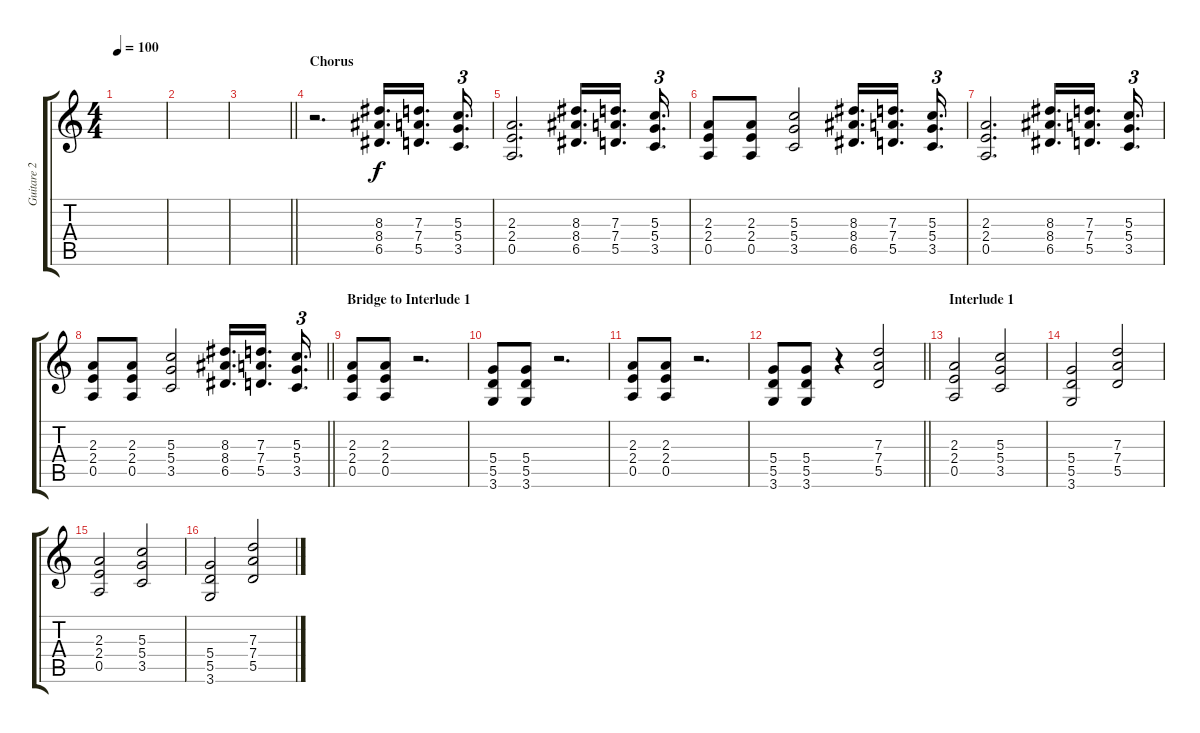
\track ("Guitare 2" "Guitare 2") {instrument electricguitarmuted}
\staff {score tabs}
\tuning (E4 B3 G3 D3 A2 E2) {hide}
\ts (4 4)
\tempo 100
\clef g2
\ks c
|
|
\barLineRight lightlight
|
\section ("" "Chorus")
r.2{d} (8.3 8.4 6.5).16{d instrument distortionguitar} (7.3 7.4 5.5).16{d} (5.3 5.4 3.5).16{d tu (3 2)} |
(2.3 2.4 0.5).2{d} (8.3 8.4 6.5).16{d} (7.3 7.4 5.5).16{d} (5.3 5.4 3.5).16{d tu (3 2)} |
(2.3 2.4 0.5).8 (2.3 2.4 0.5).8 (5.3 5.4 3.5).2 (8.3 8.4 6.5).16{d} (7.3 7.4 5.5).16{d} (5.3 5.4 3.5).16{d tu (3 2)} |
(2.3 2.4 0.5).2{d} (8.3 8.4 6.5).16{d} (7.3 7.4 5.5).16{d} (5.3 5.4 3.5).16{d tu (3 2)} |
\barLineRight lightlight
(2.3 2.4 0.5).8 (2.3 2.4 0.5).8 (5.3 5.4 3.5).2 (8.3 8.4 6.5).16{d} (7.3 7.4 5.5).16{d} (5.3 5.4 3.5).16{d tu (3 2)} |
\section ("" "Bridge to Interlude 1")
(2.3 2.4 0.5).8 (2.3 2.4 0.5).8 r.2{d} |
(5.4 5.5 3.6).8 (5.4 5.5 3.6).8 r.2{d} |
(2.3 2.4 0.5).8 (2.3 2.4 0.5).8 r.2{d} |
\barLineRight lightlight
(5.4 5.5 3.6).8 (5.4 5.5 3.6).8 r.4 (7.3 7.4 5.5).2 |
\section ("" "Interlude 1")
(2.3 2.4 0.5).2 (5.3 5.4 3.5).2 |
(5.4 5.5 3.6).2 (7.3 7.4 5.5).2 |
(2.3 2.4 0.5).2 (5.3 5.4 3.5).2 |
(5.4 5.5 3.6).2 (7.3 7.4 5.5).2
